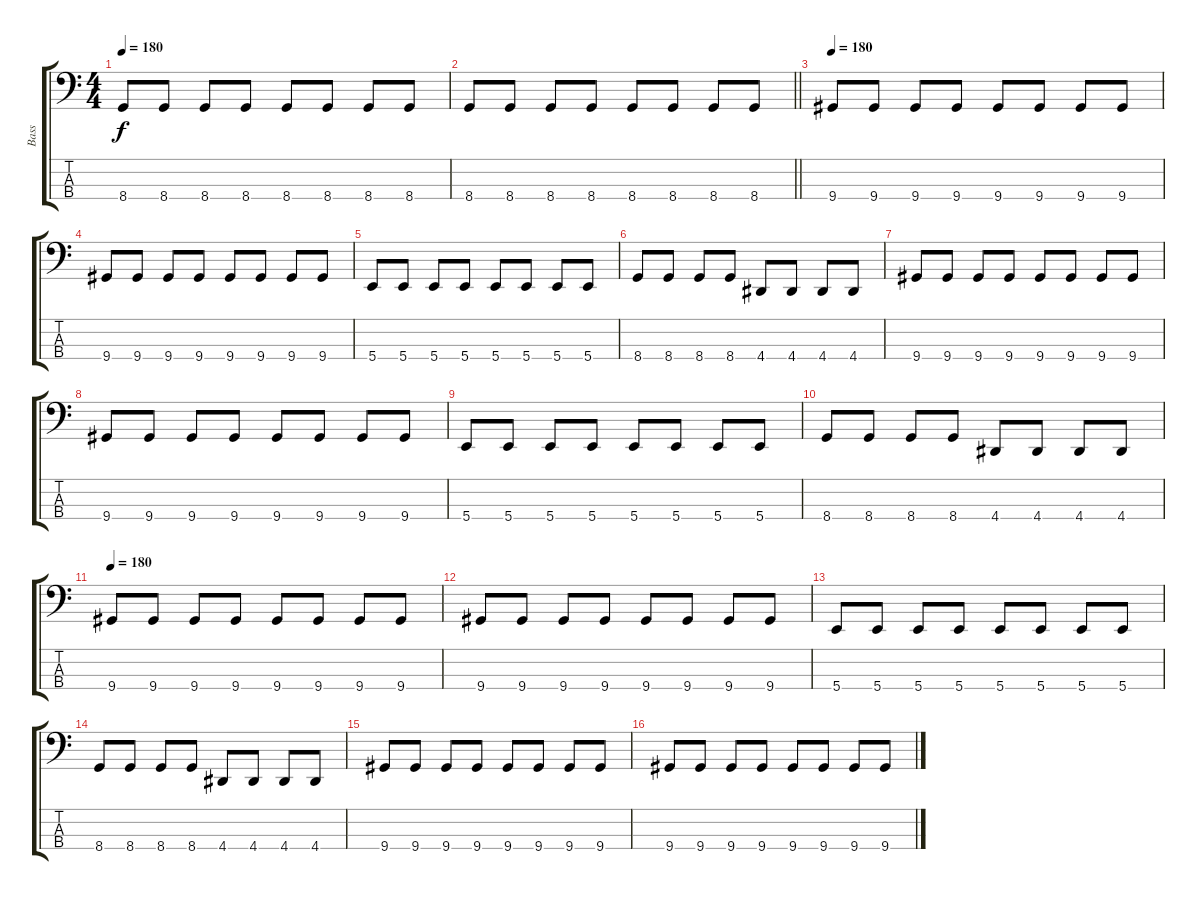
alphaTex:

\track ("Bass" "Bass") {instrument electricbasspick}
\staff {score tabs}
\tuning (E2 B1 Gb1 B0) {hide}
\ts (4 4)
\tempo 180
\clef f4
\ks c
8.4.8{dy f} 8.4.8 8.4.8 8.4.8 8.4.8 8.4.8 8.4.8 8.4.8 |
\barLineRight lightlight
8.4.8 8.4.8 8.4.8 8.4.8 8.4.8 8.4.8 8.4.8 8.4.8 |
\section ("" "")
\tempo 180
9.4.8 9.4.8 9.4.8 9.4.8 9.4.8 9.4.8 9.4.8 9.4.8 |
9.4.8 9.4.8 9.4.8 9.4.8 9.4.8 9.4.8 9.4.8 9.4.8 |
5.4.8 5.4.8 5.4.8 5.4.8 5.4.8 5.4.8 5.4.8 5.4.8 |
8.4.8 8.4.8 8.4.8 8.4.8 4.4.8 4.4.8 4.4.8 4.4.8 |
9.4.8 9.4.8 9.4.8 9.4.8 9.4.8 9.4.8 9.4.8 9.4.8 |
9.4.8 9.4.8 9.4.8 9.4.8 9.4.8 9.4.8 9.4.8 9.4.8 |
5.4.8 5.4.8 5.4.8 5.4.8 5.4.8 5.4.8 5.4.8 5.4.8 |
8.4.8 8.4.8 8.4.8 8.4.8 4.4.8 4.4.8 4.4.8 4.4.8 |
\tempo 180
9.4.8 9.4.8 9.4.8 9.4.8 9.4.8 9.4.8 9.4.8 9.4.8 |
9.4.8 9.4.8 9.4.8 9.4.8 9.4.8 9.4.8 9.4.8 9.4.8 |
5.4.8 5.4.8 5.4.8 5.4.8 5.4.8 5.4.8 5.4.8 5.4.8 |
8.4.8 8.4.8 8.4.8 8.4.8 4.4.8 4.4.8 4.4.8 4.4.8 |
9.4.8 9.4.8 9.4.8 9.4.8 9.4.8 9.4.8 9.4.8 9.4.8 |
9.4.8 9.4.8 9.4.8 9.4.8 9.4.8 9.4.8 9.4.8 9.4.8
